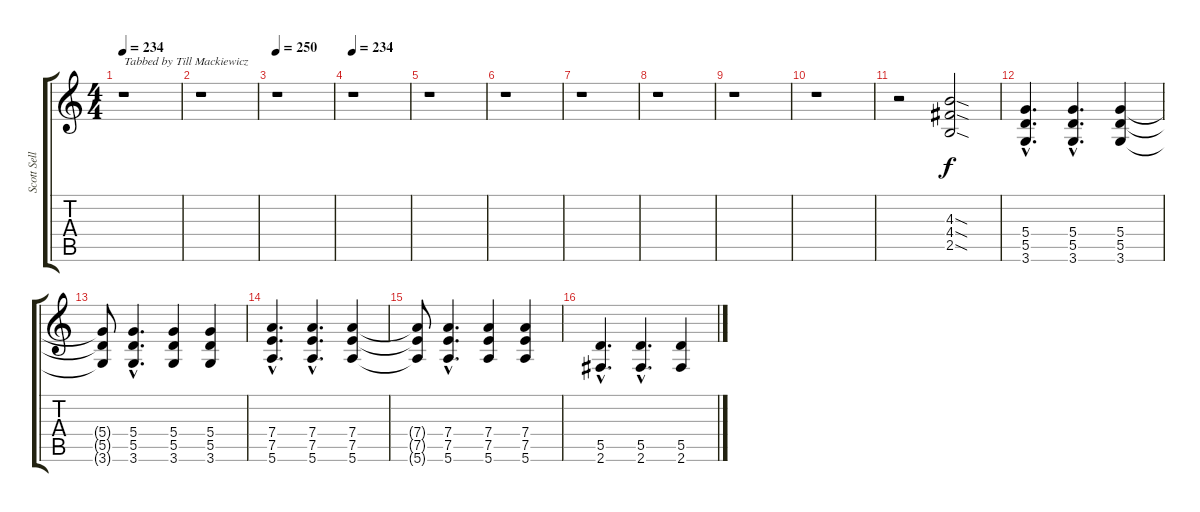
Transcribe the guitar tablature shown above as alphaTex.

\track ("Scott Sellers" "Scott Sell") {instrument distortionguitar}
\staff {score tabs}
\tuning (E4 B3 G3 D3 A2 E2) {hide}
\ts (4 4)
\tempo 234
\clef g2
\ks c
r.1{txt "Tabbed by Till Mackiewicz" dy f instrument distortionguitar} |
r.1 |
\tempo 250
r.1 |
\tempo 234
r.1 |
r.1 |
r.1 |
r.1 |
r.1 |
r.1 |
r.1 |
r.2 (4.3{sod} 4.4{sod} 2.5{sod}).2 |
(5.4{hac} 5.5{hac} 3.6{hac}).4{d} (5.4{hac} 5.5{hac} 3.6{hac}).4{d} (5.4 5.5 3.6).4 |
(5.4{t} 5.5{t} 3.6{t}).8 (5.4{hac} 5.5{hac} 3.6{hac}).4{d} (5.4 5.5 3.6).4 (5.4 5.5 3.6).4 |
(7.4{hac} 7.5{hac} 5.6{hac}).4{d} (7.4{hac} 7.5{hac} 5.6{hac}).4{d} (7.4 7.5 5.6).4 |
(7.4{t} 7.5{t} 5.6{t}).8 (7.4{hac} 7.5{hac} 5.6{hac}).4{d} (7.4 7.5 5.6).4 (7.4 7.5 5.6).4 |
(5.5{hac} 2.6{hac}).4{d} (5.5{hac} 2.6{hac}).4{d} (5.5 2.6).4
